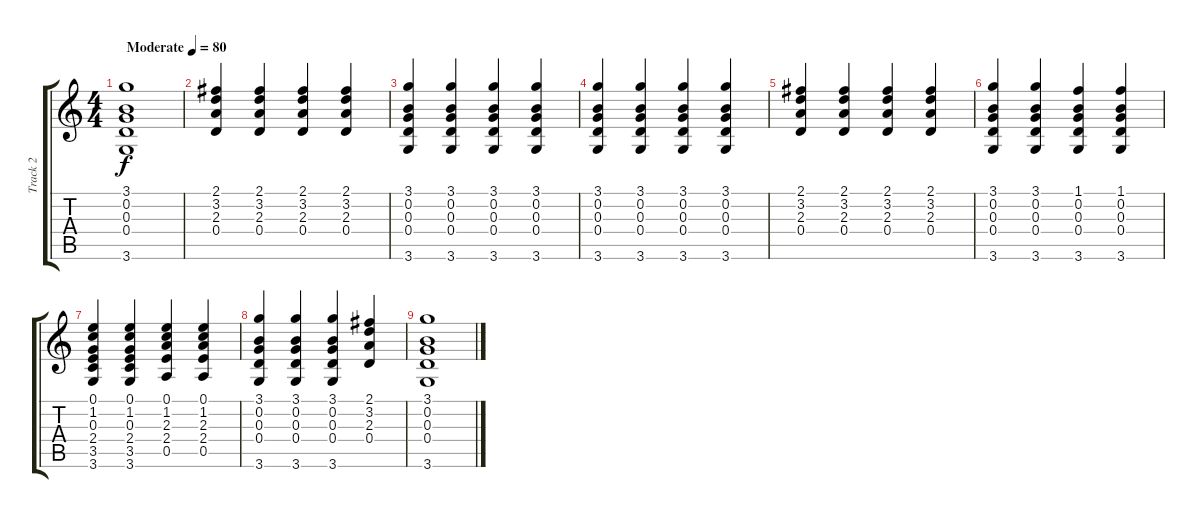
\track ("Track 2" "Track 2") {instrument acousticguitarsteel}
\staff {score tabs}
\tuning (E4 B3 G3 D3 A2 E2) {hide}
\ts (4 4)
\tempo (80 "Moderate")
\clef g2
\ks c
(3.1 0.2 0.3 0.4 3.6).1{dy f instrument acousticguitarsteel} |
(2.1 3.2 2.3 0.4).4 (2.1 3.2 2.3 0.4).4 (2.1 3.2 2.3 0.4).4 (2.1 3.2 2.3 0.4).4 |
(3.1 0.2 0.3 0.4 3.6).4 (3.1 0.2 0.3 0.4 3.6).4 (3.1 0.2 0.3 0.4 3.6).4 (3.1 0.2 0.3 0.4 3.6).4 |
(3.1 0.2 0.3 0.4 3.6).4 (3.1 0.2 0.3 0.4 3.6).4 (3.1 0.2 0.3 0.4 3.6).4 (3.1 0.2 0.3 0.4 3.6).4 |
(2.1 3.2 2.3 0.4).4 (2.1 3.2 2.3 0.4).4 (2.1 3.2 2.3 0.4).4 (2.1 3.2 2.3 0.4).4 |
(3.1 0.2 0.3 0.4 3.6).4 (3.1 0.2 0.3 0.4 3.6).4 (1.1 0.2 0.3 0.4 3.6).4 (1.1 0.2 0.3 0.4 3.6).4 |
(0.1 1.2 0.3 2.4 3.5 3.6).4 (0.1 1.2 0.3 2.4 3.5 3.6).4 (0.1 1.2 2.3 2.4 0.5).4 (0.1 1.2 2.3 2.4 0.5).4 |
(3.1 0.2 0.3 0.4 3.6).4 (3.1 0.2 0.3 0.4 3.6).4 (3.1 0.2 0.3 0.4 3.6).4 (2.1 3.2 2.3 0.4).4 |
(3.1 0.2 0.3 0.4 3.6).1
